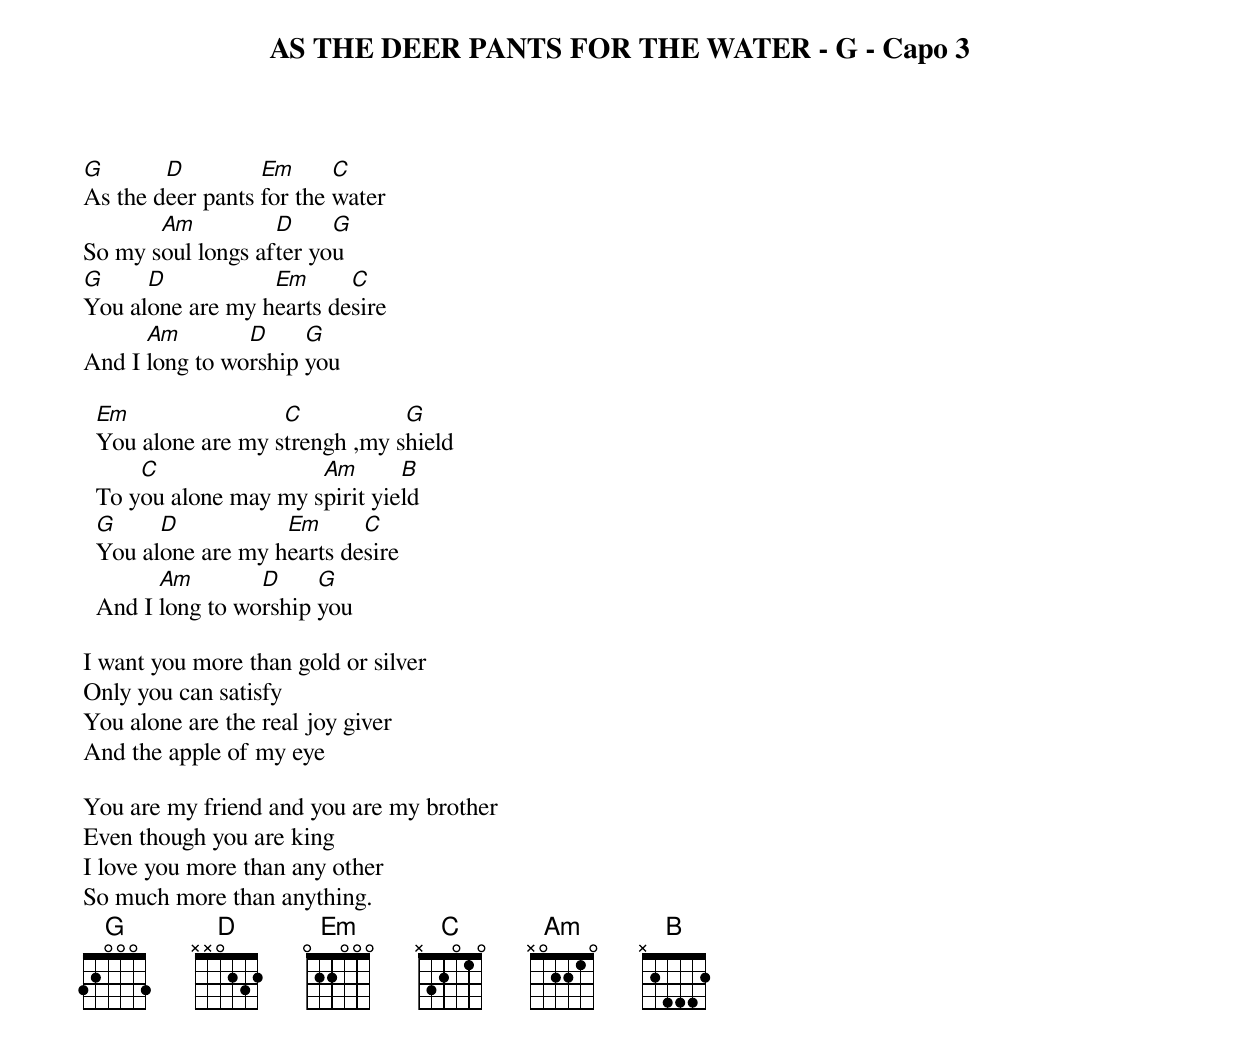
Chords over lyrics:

AS THE DEER PANTS FOR THE WATER - G - Capo 3

G       D         Em      C
As the deer pants for the water
       Am          D     G
So my soul longs after you
G     D           Em      C
You alone are my hearts desire
      Am        D     G
And I long to worship you

  Em                C           G
  You alone are my strengh ,my shield
      C                Am       B
  To you alone may my spirit yield
  G     D           Em      C
  You alone are my hearts desire
        Am        D     G
  And I long to worship you

I want you more than gold or silver
Only you can satisfy
You alone are the real joy giver
And the apple of my eye

You are my friend and you are my brother
Even though you are king
I love you more than any other
So much more than anything.
